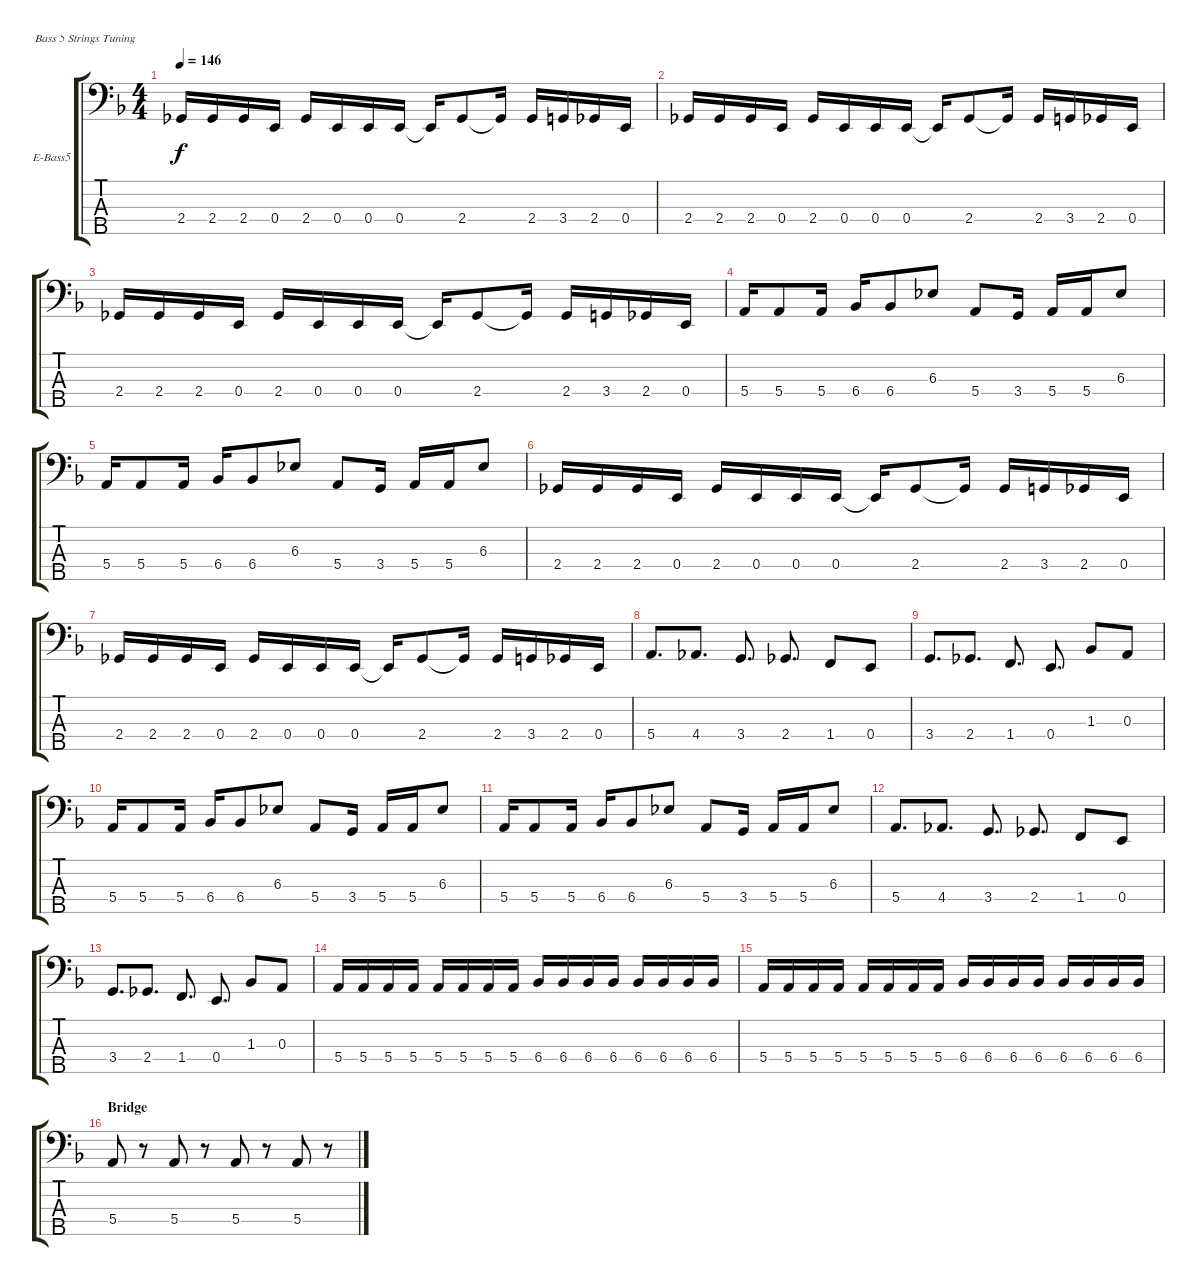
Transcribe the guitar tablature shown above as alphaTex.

\defaultSystemsLayout 4
\bracketExtendMode groupsimilarinstruments
\firstSystemTrackNameOrientation horizontal
\otherSystemsTrackNameOrientation horizontal
\track ("David Ellefson (Bass)" "E-Bass5") {instrument electricbassfinger}
\staff {score tabs}
\tuning (G2 D2 A1 E1 B0)
\ts (4 4)
\tempo 146
\clef f4
\scale
0.333333
\ks dminor
2.4.16{dy f} 2.4.16 2.4.16 0.4.16 2.4.16 0.4.16 0.4.16 0.4.16 0.4{t}.16 2.4.8 2.4{t}.16 2.4.16 3.4.16 2.4.16 0.4.16 |
\scale
0.333333 2.4.16 2.4.16 2.4.16 0.4.16 2.4.16 0.4.16 0.4.16 0.4.16 0.4{t}.16 2.4.8 2.4{t}.16 2.4.16 3.4.16 2.4.16 0.4.16 |
\scale
0.333333 2.4.16 2.4.16 2.4.16 0.4.16 2.4.16 0.4.16 0.4.16 0.4.16 0.4{t}.16 2.4.8 2.4{t}.16 2.4.16 3.4.16 2.4.16 0.4.16 |
\scale
0.333333 5.4.16 5.4.8 5.4.16 6.4.16 6.4.8 6.3.8 5.4.8 3.4.16 5.4.16 5.4.16 6.3.8 |
\scale
0.333333 5.4.16 5.4.8 5.4.16 6.4.16 6.4.8 6.3.8 5.4.8 3.4.16 5.4.16 5.4.16 6.3.8 |
\scale
0.333333 2.4.16 2.4.16 2.4.16 0.4.16 2.4.16 0.4.16 0.4.16 0.4.16 0.4{t}.16 2.4.8 2.4{t}.16 2.4.16 3.4.16 2.4.16 0.4.16 |
\scale
0.333333 2.4.16 2.4.16 2.4.16 0.4.16 2.4.16 0.4.16 0.4.16 0.4.16 0.4{t}.16 2.4.8 2.4{t}.16 2.4.16 3.4.16 2.4.16 0.4.16 |
\scale
0.333333 5.4.8{d} 4.4.8{d} 3.4.8{d} 2.4.8{d} 1.4.8 0.4.8 |
\scale
0.333333 3.4.8{d} 2.4.8{d} 1.4.8{d} 0.4.8{d} 1.3.8 0.3.8 |
\scale
0.333333 5.4.16 5.4.8 5.4.16 6.4.16 6.4.8 6.3.8 5.4.8 3.4.16 5.4.16 5.4.16 6.3.8 |
\scale
0.333333 5.4.16 5.4.8 5.4.16 6.4.16 6.4.8 6.3.8 5.4.8 3.4.16 5.4.16 5.4.16 6.3.8 |
\scale
0.333333 5.4.8{d} 4.4.8{d} 3.4.8{d} 2.4.8{d} 1.4.8 0.4.8 |
\scale
0.333333 3.4.8{d} 2.4.8{d} 1.4.8{d} 0.4.8{d} 1.3.8 0.3.8 |
\scale
0.333333 5.4.16 5.4.16 5.4.16 5.4.16 5.4.16 5.4.16 5.4.16 5.4.16 6.4.16 6.4.16 6.4.16 6.4.16 6.4.16 6.4.16 6.4.16 6.4.16 |
\scale
0.333333 5.4.16 5.4.16 5.4.16 5.4.16 5.4.16 5.4.16 5.4.16 5.4.16 6.4.16 6.4.16 6.4.16 6.4.16 6.4.16 6.4.16 6.4.16 6.4.16 |
\section ("" "Bridge")
\scale
0.333333 5.4.8 r.8 5.4.8 r.8 5.4.8 r.8 5.4.8 r.8
